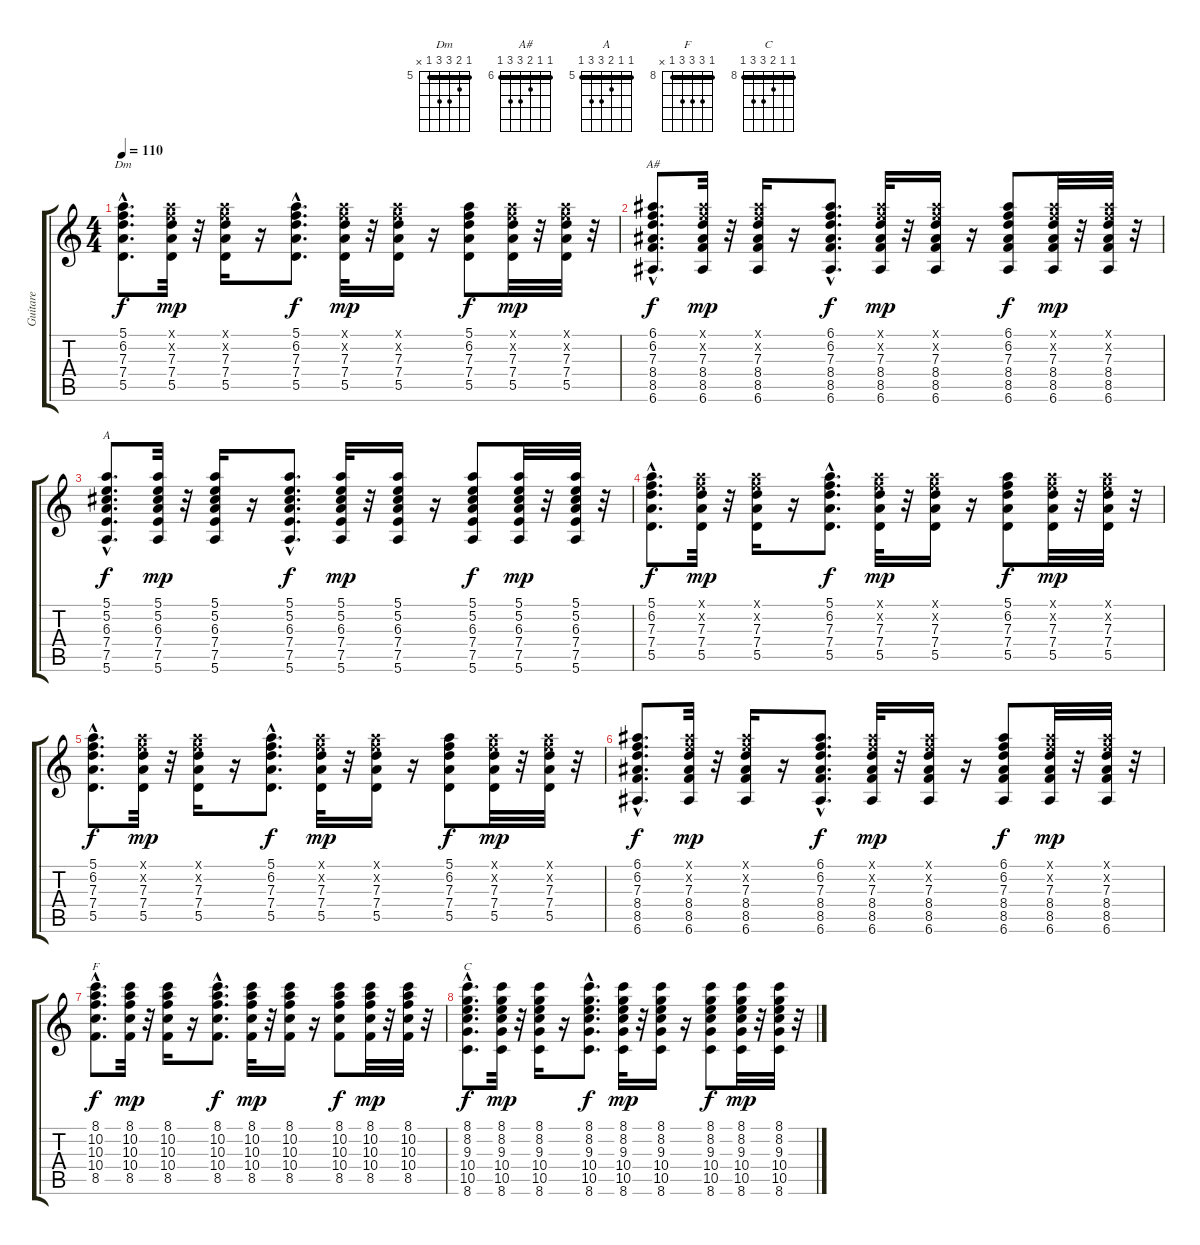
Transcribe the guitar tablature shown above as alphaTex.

\track ("Guitare" "Guitare") {instrument acousticguitarnylon}
\staff {score tabs}
\tuning (E4 B3 G3 D3 A2 E2) {hide}
\chord ("Dm" 5 6 7 7 5 x) {firstfret 5 barre 5}
\chord ("A#" 6 6 7 8 8 6) {firstfret 6 barre 6}
\chord ("A" 5 5 6 7 7 5) {firstfret 5 barre 5}
\chord ("F" 8 10 10 10 8 x) {firstfret 8 barre 8}
\chord ("C" 8 8 9 10 10 8) {firstfret 8 barre 8}
\ts (4 4)
\tempo 110
\clef g2
\ks c
(5.1{hac} 6.2{hac} 7.3{hac} 7.4{hac} 5.5{hac}).8{d ch "Dm" dy f} (5.1{x} 6.2{x} 7.3 7.4 5.5).32{dy mp} r.32 (5.1{x} 6.2{x} 7.3 7.4 5.5).16 r.16 (5.1{hac} 6.2{hac} 7.3{hac} 7.4{hac} 5.5{hac}).8{d dy f} (5.1{x} 6.2{x} 7.3 7.4 5.5).32{dy mp} r.32 (5.1{x} 6.2{x} 7.3 7.4 5.5).16 r.16 (5.1 6.2 7.3 7.4 5.5).8{dy f} (5.1{x} 6.2{x} 7.3 7.4 5.5).32{dy mp} r.32 (5.1{x} 6.2{x} 7.3 7.4 5.5).32 r.32 |
(6.1{hac} 6.2{hac} 7.3{hac} 8.4{hac} 8.5{hac} 6.6{hac}).8{d ch "A#" dy f} (6.1{x} 6.2{x} 7.3 8.4 8.5 6.6).32{dy mp} r.32 (6.1{x} 6.2{x} 7.3 8.4 8.5 6.6).16 r.16 (6.1{hac} 6.2{hac} 7.3{hac} 8.4{hac} 8.5{hac} 6.6{hac}).8{d dy f} (6.1{x} 6.2{x} 7.3 8.4 8.5 6.6).32{dy mp} r.32 (6.1{x} 6.2{x} 7.3 8.4 8.5 6.6).16 r.16 (6.1 6.2 7.3 8.4 8.5 6.6).8{dy f} (6.1{x} 6.2{x} 7.3 8.4 8.5 6.6).32{dy mp} r.32 (6.1{x} 6.2{x} 7.3 8.4 8.5 6.6).32 r.32 |
(5.1{hac} 5.2{hac} 6.3{hac} 7.4{hac} 7.5{hac} 5.6{hac}).8{d ch "A" dy f} (5.1 5.2 6.3 7.4 7.5 5.6).32{dy mp} r.32 (5.1 5.2 6.3 7.4 7.5 5.6).16 r.16 (5.1{hac} 5.2{hac} 6.3{hac} 7.4{hac} 7.5{hac} 5.6{hac}).8{d dy f} (5.1 5.2 6.3 7.4 7.5 5.6).32{dy mp} r.32 (5.1 5.2 6.3 7.4 7.5 5.6).16 r.16 (5.1 5.2 6.3 7.4 7.5 5.6).8{dy f} (5.1 5.2 6.3 7.4 7.5 5.6).32{dy mp} r.32 (5.1 5.2 6.3 7.4 7.5 5.6).32 r.32 |
(5.1{hac} 6.2{hac} 7.3{hac} 7.4{hac} 5.5{hac}).8{d dy f} (5.1{x} 6.2{x} 7.3 7.4 5.5).32{dy mp} r.32 (5.1{x} 6.2{x} 7.3 7.4 5.5).16 r.16 (5.1{hac} 6.2{hac} 7.3{hac} 7.4{hac} 5.5{hac}).8{d dy f} (5.1{x} 6.2{x} 7.3 7.4 5.5).32{dy mp} r.32 (5.1{x} 6.2{x} 7.3 7.4 5.5).16 r.16 (5.1 6.2 7.3 7.4 5.5).8{dy f} (5.1{x} 6.2{x} 7.3 7.4 5.5).32{dy mp} r.32 (5.1{x} 6.2{x} 7.3 7.4 5.5).32 r.32 |
(5.1{hac} 6.2{hac} 7.3{hac} 7.4{hac} 5.5{hac}).8{d dy f instrument distortionguitar} (5.1{x} 6.2{x} 7.3 7.4 5.5).32{dy mp} r.32 (5.1{x} 6.2{x} 7.3 7.4 5.5).16 r.16 (5.1{hac} 6.2{hac} 7.3{hac} 7.4{hac} 5.5{hac}).8{d dy f} (5.1{x} 6.2{x} 7.3 7.4 5.5).32{dy mp} r.32 (5.1{x} 6.2{x} 7.3 7.4 5.5).16 r.16 (5.1 6.2 7.3 7.4 5.5).8{dy f} (5.1{x} 6.2{x} 7.3 7.4 5.5).32{dy mp} r.32 (5.1{x} 6.2{x} 7.3 7.4 5.5).32 r.32 |
(6.1{hac} 6.2{hac} 7.3{hac} 8.4{hac} 8.5{hac} 6.6{hac}).8{d dy f} (6.1{x} 6.2{x} 7.3 8.4 8.5 6.6).32{dy mp} r.32 (6.1{x} 6.2{x} 7.3 8.4 8.5 6.6).16 r.16 (6.1{hac} 6.2{hac} 7.3{hac} 8.4{hac} 8.5{hac} 6.6{hac}).8{d dy f} (6.1{x} 6.2{x} 7.3 8.4 8.5 6.6).32{dy mp} r.32 (6.1{x} 6.2{x} 7.3 8.4 8.5 6.6).16 r.16 (6.1 6.2 7.3 8.4 8.5 6.6).8{dy f} (6.1{x} 6.2{x} 7.3 8.4 8.5 6.6).32{dy mp} r.32 (6.1{x} 6.2{x} 7.3 8.4 8.5 6.6).32 r.32 |
(8.1{hac} 10.2{hac} 10.3{hac} 10.4{hac} 8.5{hac}).8{d ch "F" dy f} (8.1 10.2 10.3 10.4 8.5).32{dy mp} r.32 (8.1 10.2 10.3 10.4 8.5).16 r.16 (8.1{hac} 10.2{hac} 10.3{hac} 10.4{hac} 8.5{hac}).8{d dy f} (8.1 10.2 10.3 10.4 8.5).32{dy mp} r.32 (8.1 10.2 10.3 10.4 8.5).16 r.16 (8.1 10.2 10.3 10.4 8.5).8{dy f} (8.1 10.2 10.3 10.4 8.5).32{dy mp} r.32 (8.1 10.2 10.3 10.4 8.5).32 r.32 |
(8.1{hac} 8.2{hac} 9.3{hac} 10.4{hac} 10.5{hac} 8.6{hac}).8{d ch "C" dy f} (8.1 8.2 9.3 10.4 10.5 8.6).32{dy mp} r.32 (8.1 8.2 9.3 10.4 10.5 8.6).16 r.16 (8.1{hac} 8.2{hac} 9.3{hac} 10.4{hac} 10.5{hac} 8.6{hac}).8{d dy f} (8.1 8.2 9.3 10.4 10.5 8.6).32{dy mp} r.32 (8.1 8.2 9.3 10.4 10.5 8.6).16 r.16 (8.1 8.2 9.3 10.4 10.5 8.6).8{dy f} (8.1 8.2 9.3 10.4 10.5 8.6).32{dy mp} r.32 (8.1 8.2 9.3 10.4 10.5 8.6).32 r.32
